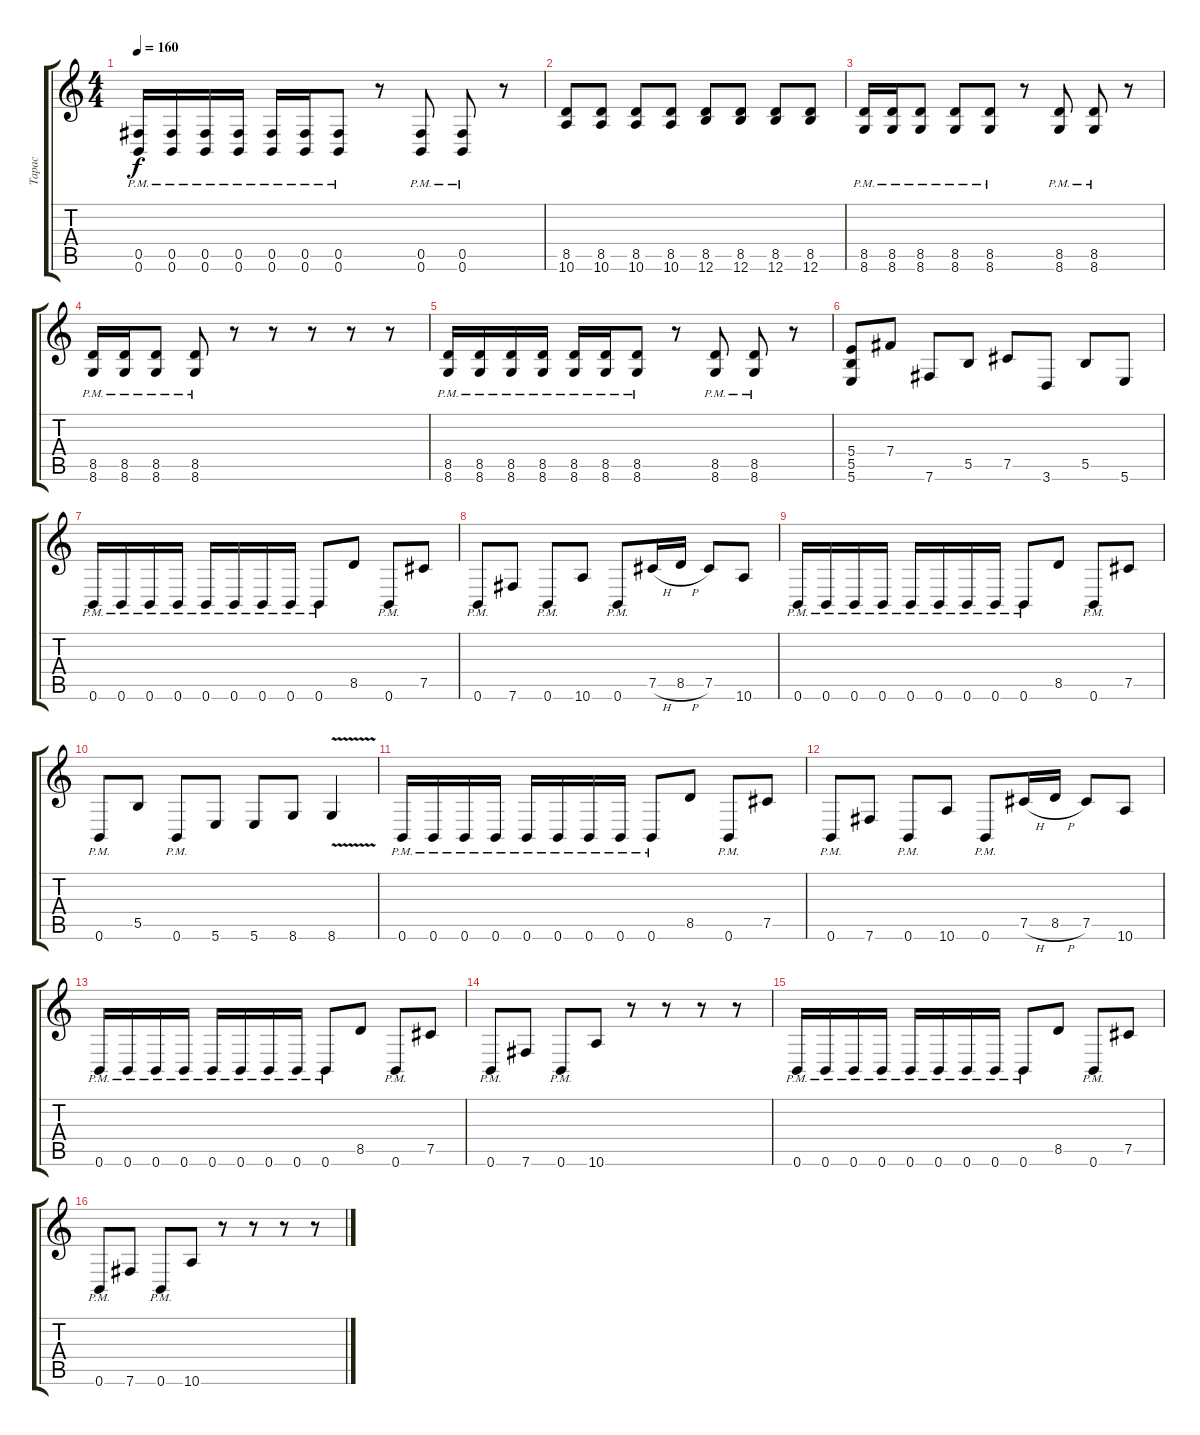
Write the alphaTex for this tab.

\track ("Тарас" "Тарас") {instrument distortionguitar}
\staff {score tabs}
\tuning (Db4 Ab3 E3 B2 Gb2 B1) {hide}
\ts (4 4)
\tempo 160
\clef g2
\ks c
(0.5{pm} 0.6{pm}).16{dy f} (0.5{pm} 0.6{pm}).16 (0.5{pm} 0.6{pm}).16 (0.5{pm} 0.6{pm}).16 (0.5{pm} 0.6{pm}).16 (0.5{pm} 0.6{pm}).16 (0.5{pm} 0.6{pm}).8 r.8 (0.5{pm} 0.6{pm}).8 (0.5{pm} 0.6{pm}).8 r.8 |
(8.5 10.6).8 (8.5 10.6).8 (8.5 10.6).8 (8.5 10.6).8 (8.5 12.6).8 (8.5 12.6).8 (8.5 12.6).8 (8.5 12.6).8 |
(8.5{pm} 8.6{pm}).16 (8.5{pm} 8.6{pm}).16 (8.5{pm} 8.6{pm}).8 (8.5{pm} 8.6{pm}).8 (8.5{pm} 8.6{pm}).8 r.8 (8.5{pm} 8.6{pm}).8 (8.5{pm} 8.6{pm}).8 r.8 |
(8.5{pm} 8.6{pm}).16 (8.5{pm} 8.6{pm}).16 (8.5{pm} 8.6{pm}).8 (8.5{pm} 8.6{pm}).8 r.8 r.8 r.8 r.8 r.8 |
(8.5{pm} 8.6{pm}).16 (8.5{pm} 8.6{pm}).16 (8.5{pm} 8.6{pm}).16 (8.5{pm} 8.6{pm}).16 (8.5{pm} 8.6{pm}).16 (8.5{pm} 8.6{pm}).16 (8.5{pm} 8.6{pm}).8 r.8 (8.5{pm} 8.6{pm}).8 (8.5{pm} 8.6{pm}).8 r.8 |
(5.4 5.5 5.6).8 7.4.8 7.6.8 5.5.8 7.5.8 3.6.8 5.5.8 5.6.8 |
0.6{pm}.16 0.6{pm}.16 0.6{pm}.16 0.6{pm}.16 0.6{pm}.16 0.6{pm}.16 0.6{pm}.16 0.6{pm}.16 0.6{pm}.8 8.5.8 0.6{pm}.8 7.5.8 |
0.6{pm}.8 7.6.8 0.6{pm}.8 10.6.8 0.6{pm}.8 7.5{h}.16 8.5{h}.16 7.5.8 10.6.8 |
0.6{pm}.16 0.6{pm}.16 0.6{pm}.16 0.6{pm}.16 0.6{pm}.16 0.6{pm}.16 0.6{pm}.16 0.6{pm}.16 0.6{pm}.8 8.5.8 0.6{pm}.8 7.5.8 |
0.6{pm}.8 5.5.8 0.6{pm}.8 5.6.8 5.6.8 8.6.8 8.6{v}.4 |
0.6{pm}.16 0.6{pm}.16 0.6{pm}.16 0.6{pm}.16 0.6{pm}.16 0.6{pm}.16 0.6{pm}.16 0.6{pm}.16 0.6{pm}.8 8.5.8 0.6{pm}.8 7.5.8 |
0.6{pm}.8 7.6.8 0.6{pm}.8 10.6.8 0.6{pm}.8 7.5{h}.16 8.5{h}.16 7.5.8 10.6.8 |
0.6{pm}.16 0.6{pm}.16 0.6{pm}.16 0.6{pm}.16 0.6{pm}.16 0.6{pm}.16 0.6{pm}.16 0.6{pm}.16 0.6{pm}.8 8.5.8 0.6{pm}.8 7.5.8 |
0.6{pm}.8 7.6.8 0.6{pm}.8 10.6.8 r.8 r.8 r.8 r.8 |
0.6{pm}.16 0.6{pm}.16 0.6{pm}.16 0.6{pm}.16 0.6{pm}.16 0.6{pm}.16 0.6{pm}.16 0.6{pm}.16 0.6{pm}.8 8.5.8 0.6{pm}.8 7.5.8 |
0.6{pm}.8 7.6.8 0.6{pm}.8 10.6.8 r.8 r.8 r.8 r.8
